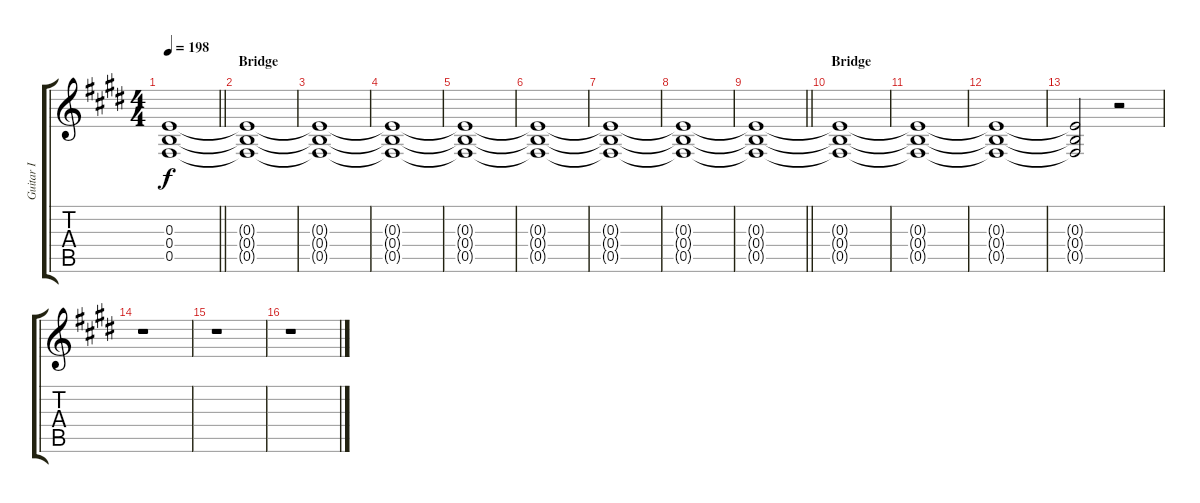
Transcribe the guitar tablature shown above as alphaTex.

\track ("Guitar I" "Guitar I") {instrument distortionguitar}
\staff {score tabs}
\tuning (Db4 Ab3 E3 B2 Gb2 Db2) {hide}
\ts (4 4)
\tempo 198
\clef g2
\barLineRight lightlight
\ks c#minor
(0.3{t} 0.4{t} 0.5{t}).1{dy f} |
\section ("" "Bridge")
(0.3{t} 0.4{t} 0.5{t}).1 |
(0.3{t} 0.4{t} 0.5{t}).1 |
(0.3{t} 0.4{t} 0.5{t}).1 |
(0.3{t} 0.4{t} 0.5{t}).1 |
(0.3{t} 0.4{t} 0.5{t}).1 |
(0.3{t} 0.4{t} 0.5{t}).1 |
(0.3{t} 0.4{t} 0.5{t}).1 |
\barLineRight lightlight
(0.3{t} 0.4{t} 0.5{t}).1 |
\section ("" "Bridge")
(0.3{t} 0.4{t} 0.5{t}).1 |
(0.3{t} 0.4{t} 0.5{t}).1 |
(0.3{t} 0.4{t} 0.5{t}).1 |
(0.3{t} 0.4{t} 0.5{t}).2 r.2{instrument distortionguitar} |
r.1 |
r.1 |
r.1
